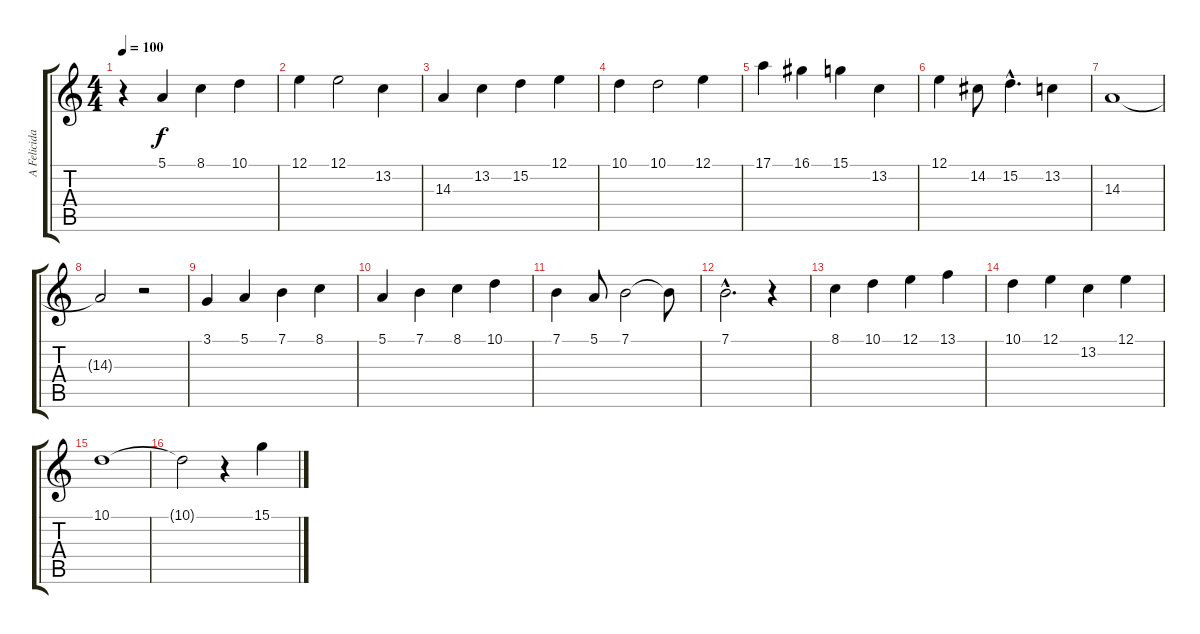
\track ("A Felicidade" "A Felicida") {instrument flute}
\staff {score tabs}
\tuning (E4 B3 G3 D3 A2 E2) {hide}
\ts (4 4)
\tempo 100
\clef g2
\ks c
r.4{dy f} 5.1.4 8.1.4 10.1.4 |
12.1.4 12.1.2 13.2.4 |
14.3.4 13.2.4 15.2.4 12.1.4 |
10.1.4 10.1.2 12.1.4 |
17.1.4 16.1.4 15.1.4 13.2.4 |
12.1.4 14.2.8 15.2{hac}.4{d} 13.2.4 |
14.3.1 |
14.3{t}.2 r.2 |
3.1.4 5.1.4 7.1.4 8.1.4 |
5.1.4 7.1.4 8.1.4 10.1.4 |
7.1.4 5.1.8 7.1.2 7.1{t}.8 |
7.1{hac}.2{d} r.4 |
8.1.4 10.1.4 12.1.4 13.1.4 |
10.1.4 12.1.4 13.2.4 12.1.4 |
10.1.1 |
10.1{t}.2 r.4 15.1.4
